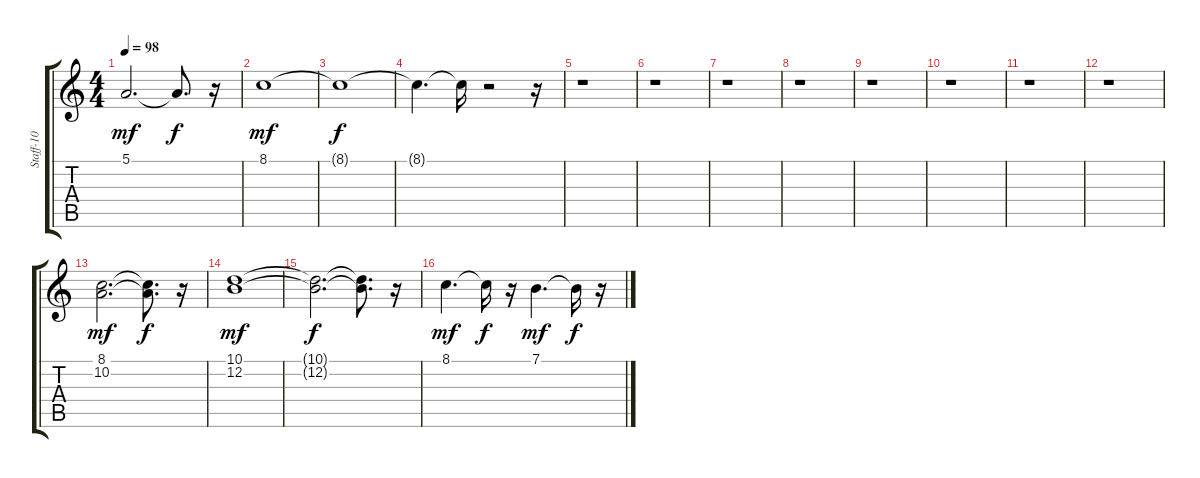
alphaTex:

\track ("Staff-10" "Staff-10") {instrument electricpiano1}
\staff {score tabs}
\tuning (E4 B3 G3 D3 A2 E2) {hide}
\ts (4 4)
\tempo 98
\clef g2
\ks c
5.1.2{d dy mf volume 1} 5.1{t}.8{d dy f} r.16 |
8.1.1{dy mf volume 1} |
8.1{t}.1{dy f} |
8.1{t}.4{d} 8.1{t}.16 r.2 r.16 |
r.1 |
r.1 |
r.1 |
r.1 |
r.1 |
r.1 |
r.1 |
r.1 |
(8.1 10.2).2{d dy mf volume 1} (8.1{t} 10.2{t}).8{d dy f} r.16 |
(10.1 12.2).1{dy mf volume 1} |
(10.1{t} 12.2{t}).2{d dy f} (10.1{t} 12.2{t}).8{d} r.16 |
8.1.4{d dy mf volume 1} 8.1{t}.16{dy f} r.16 7.1.4{d dy mf volume 1} 7.1{t}.16{dy f} r.16
